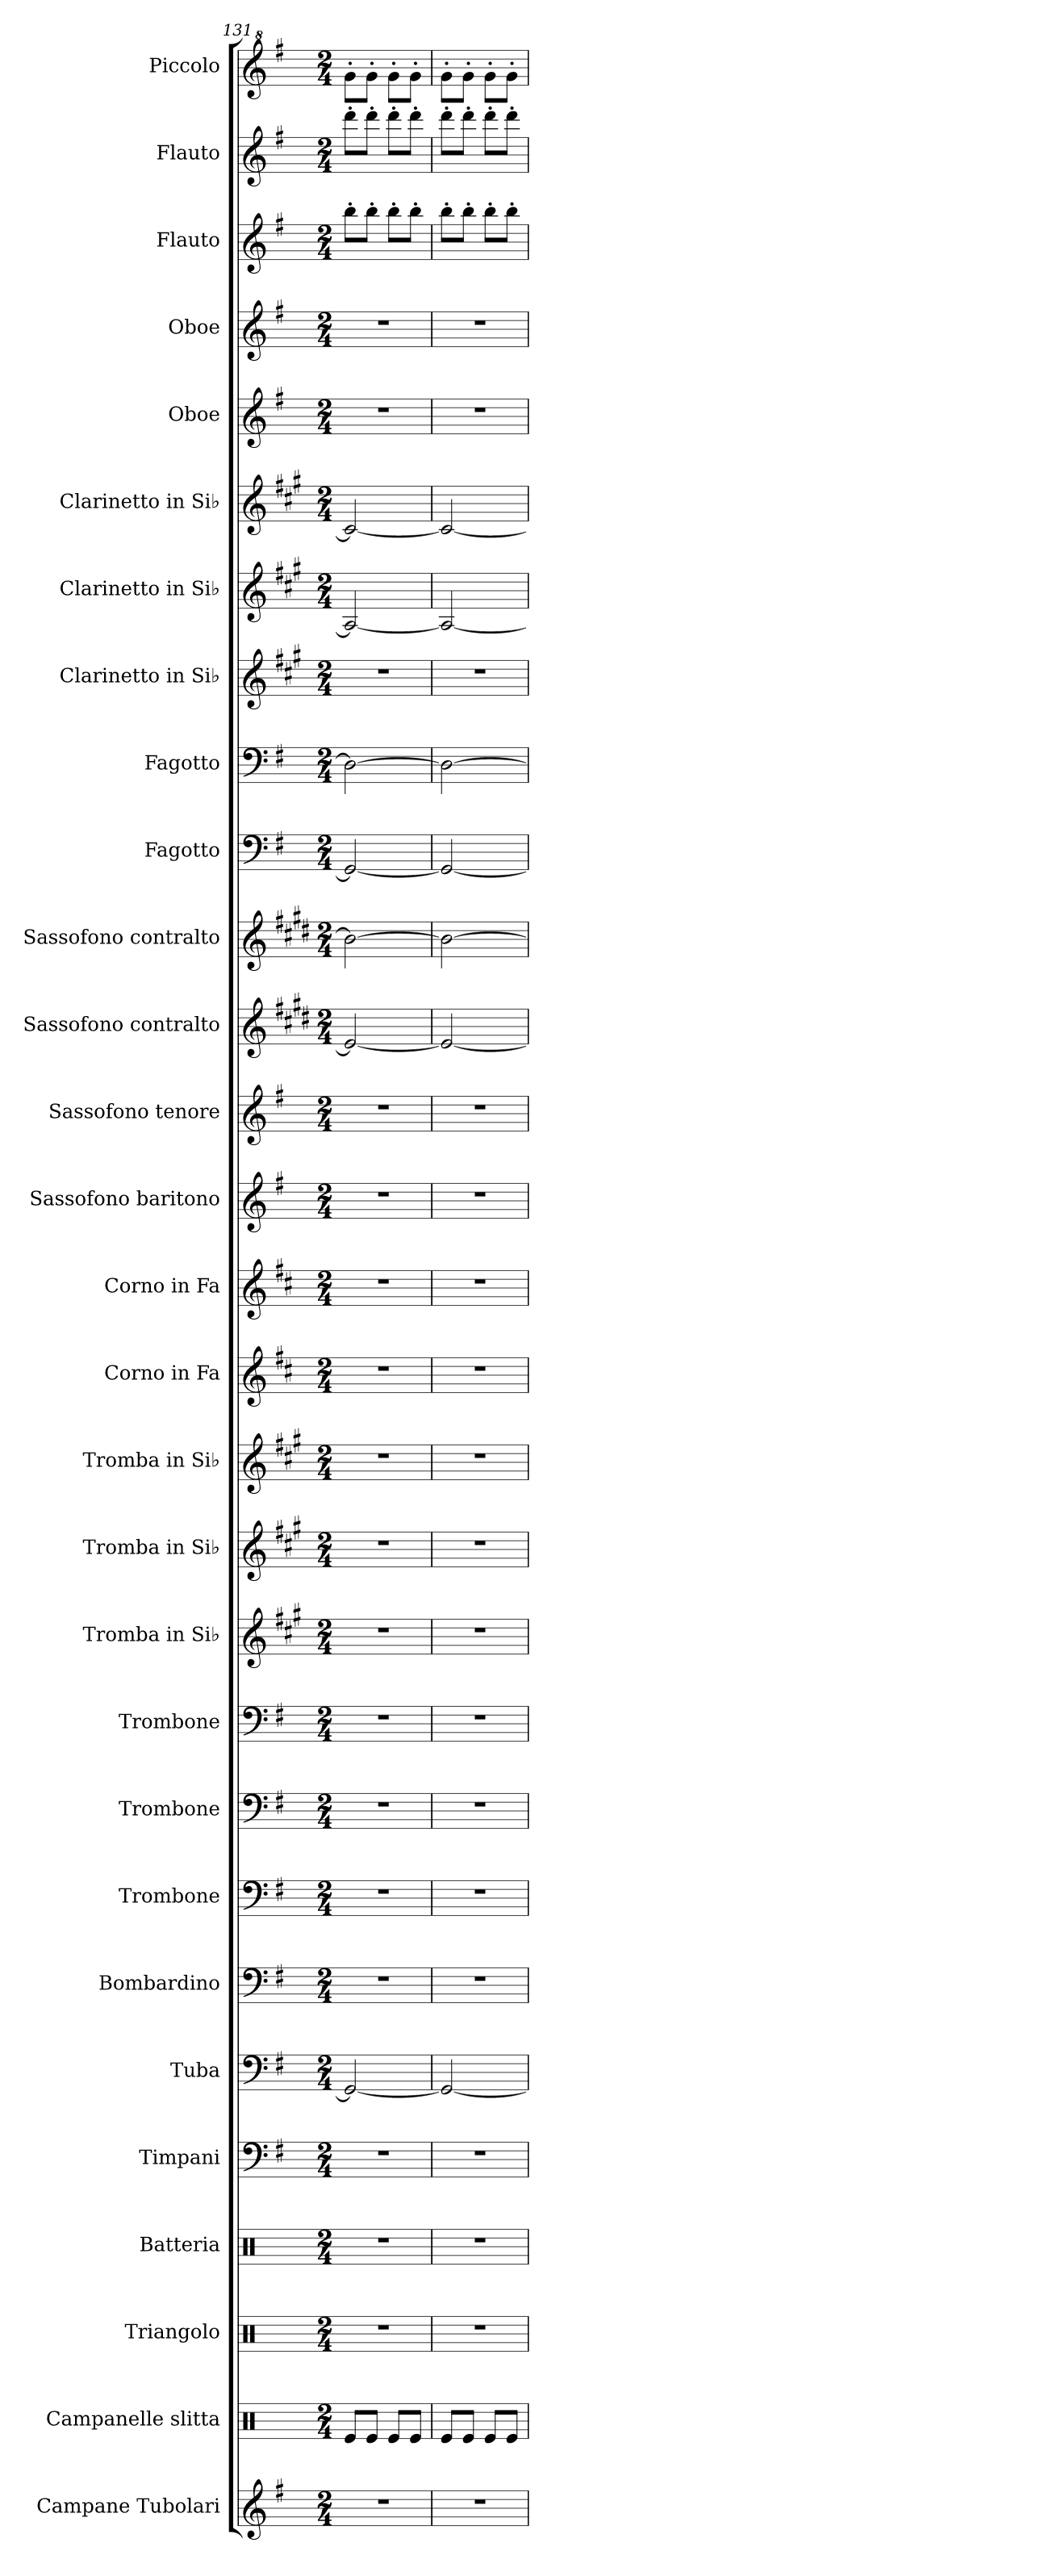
**kern	**kern	**kern	**kern	**kern	**kern	**kern	**kern	**kern	**kern	**kern	**kern	**kern	**kern	**kern	**kern	**kern	**kern	**kern	**kern	**kern	**kern	**kern	**kern	**kern	**kern	**kern	**kern	**kern
*part29	*part28	*part27	*part26	*part25	*part24	*part23	*part22	*part21	*part20	*part19	*part18	*part17	*part16	*part15	*part14	*part13	*part12	*part11	*part10	*part9	*part8	*part7	*part6	*part5	*part4	*part3	*part2	*part1
*staff29	*staff28	*staff27	*staff26	*staff25	*staff24	*staff23	*staff22	*staff21	*staff20	*staff19	*staff18	*staff17	*staff16	*staff15	*staff14	*staff13	*staff12	*staff11	*staff10	*staff9	*staff8	*staff7	*staff6	*staff5	*staff4	*staff3	*staff2	*staff1
*I"Campane Tubolari	*I"Campanelle slitta	*I"Triangolo	*I"Batteria	*I"Timpani	*I"Tuba	*I"Bombardino	*I"Trombone	*I"Trombone	*I"Trombone	*I"Tromba in Si♭	*I"Tromba in Si♭	*I"Tromba in Si♭	*I"Corno in Fa	*I"Corno in Fa	*I"Sassofono baritono	*I"Sassofono tenore	*I"Sassofono contralto	*I"Sassofono contralto	*I"Fagotto	*I"Fagotto	*I"Clarinetto in Si♭	*I"Clarinetto in Si♭	*I"Clarinetto in Si♭	*I"Oboe	*I"Oboe	*I"Flauto	*I"Flauto	*I"Piccolo
*I'Camp. tb.	*	*I'Triang.	*I'Batt.	*I'Timp.	*I'Tba.	*	*I'Tbn.	*I'Tbn.	*I'Tbn.	*I'Tr. Si♭	*I'Tr. Si♭	*I'Tr. Si♭	*I'Cor. Fa	*I'Cor. Fa	*	*	*	*	*I'Fag.	*I'Fag.	*I'Cl. Si♭	*I'Cl. Si♭	*I'Cl. Si♭	*I'Ob.	*I'Ob.	*I'Fl.	*I'Fl.	*
*clefG2	*clefX	*clefX	*clefX	*clefF4	*clefF4	*clefF4	*clefF4	*clefF4	*clefF4	*clefG2	*clefG2	*clefG2	*clefG2	*clefG2	*clefG2	*clefG2	*clefG2	*clefG2	*clefF4	*clefF4	*clefG2	*clefG2	*clefG2	*clefG2	*clefG2	*clefG2	*clefG2	*clefG^2
*	*	*	*	*	*	*	*	*	*	*ITrd1c2	*ITrd1c2	*ITrd1c2	*ITrd4c7	*ITrd4c7	*ITrd12c21	*ITrd8c14	*ITrd5c9	*ITrd5c9	*	*	*ITrd1c2	*ITrd1c2	*ITrd1c2	*	*	*	*	*ITrd-7c-12
*k[f#]	*k[]	*k[]	*k[]	*k[f#]	*k[f#]	*k[f#]	*k[f#]	*k[f#]	*k[f#]	*k[f#]	*k[f#]	*k[f#]	*k[f#]	*k[f#]	*k[f#]	*k[f#]	*k[f#]	*k[f#]	*k[f#]	*k[f#]	*k[f#]	*k[f#]	*k[f#]	*k[f#]	*k[f#]	*k[f#]	*k[f#]	*k[f#]
*M2/4	*M2/4	*M2/4	*M2/4	*M2/4	*M2/4	*M2/4	*M2/4	*M2/4	*M2/4	*M2/4	*M2/4	*M2/4	*M2/4	*M2/4	*M2/4	*M2/4	*M2/4	*M2/4	*M2/4	*M2/4	*M2/4	*M2/4	*M2/4	*M2/4	*M2/4	*M2/4	*M2/4	*M2/4
=131	=131	=131	=131	=131	=131	=131	=131	=131	=131	=131	=131	=131	=131	=131	=131	=131	=131	=131	=131	=131	=131	=131	=131	=131	=131	=131	=131	=131
2r	8Re/L	2r	2r	2r	2GG/_	2r	2r	2r	2r	2r	2r	2r	2r	2r	2r	2r	2G/_	2d\_	2GG/_	2D\_	2r	2G/_	2B/_	2r	2r	8bb'\L	8ddd'\L	8ggg'\L
.	8Re/J	.	.	.	.	.	.	.	.	.	.	.	.	.	.	.	.	.	.	.	.	.	.	.	.	8bb'\J	8ddd'\J	8ggg'\J
.	8Re/L	.	.	.	.	.	.	.	.	.	.	.	.	.	.	.	.	.	.	.	.	.	.	.	.	8bb'\L	8ddd'\L	8ggg'\L
.	8Re/J	.	.	.	.	.	.	.	.	.	.	.	.	.	.	.	.	.	.	.	.	.	.	.	.	8bb'\J	8ddd'\J	8ggg'\J
=132	=132	=132	=132	=132	=132	=132	=132	=132	=132	=132	=132	=132	=132	=132	=132	=132	=132	=132	=132	=132	=132	=132	=132	=132	=132	=132	=132	=132
2r	8Re/L	2r	2r	2r	2GG/_	2r	2r	2r	2r	2r	2r	2r	2r	2r	2r	2r	2G/_	2d\_	2GG/_	2D\_	2r	2G/_	2B/_	2r	2r	8bb'\L	8ddd'\L	8ggg'\L
.	8Re/J	.	.	.	.	.	.	.	.	.	.	.	.	.	.	.	.	.	.	.	.	.	.	.	.	8bb'\J	8ddd'\J	8ggg'\J
.	8Re/L	.	.	.	.	.	.	.	.	.	.	.	.	.	.	.	.	.	.	.	.	.	.	.	.	8bb'\L	8ddd'\L	8ggg'\L
.	8Re/J	.	.	.	.	.	.	.	.	.	.	.	.	.	.	.	.	.	.	.	.	.	.	.	.	8bb'\J	8ddd'\J	8ggg'\J
=	=	=	=	=	=	=	=	=	=	=	=	=	=	=	=	=	=	=	=	=	=	=	=	=	=	=	=	=
*-	*-	*-	*-	*-	*-	*-	*-	*-	*-	*-	*-	*-	*-	*-	*-	*-	*-	*-	*-	*-	*-	*-	*-	*-	*-	*-	*-	*-
